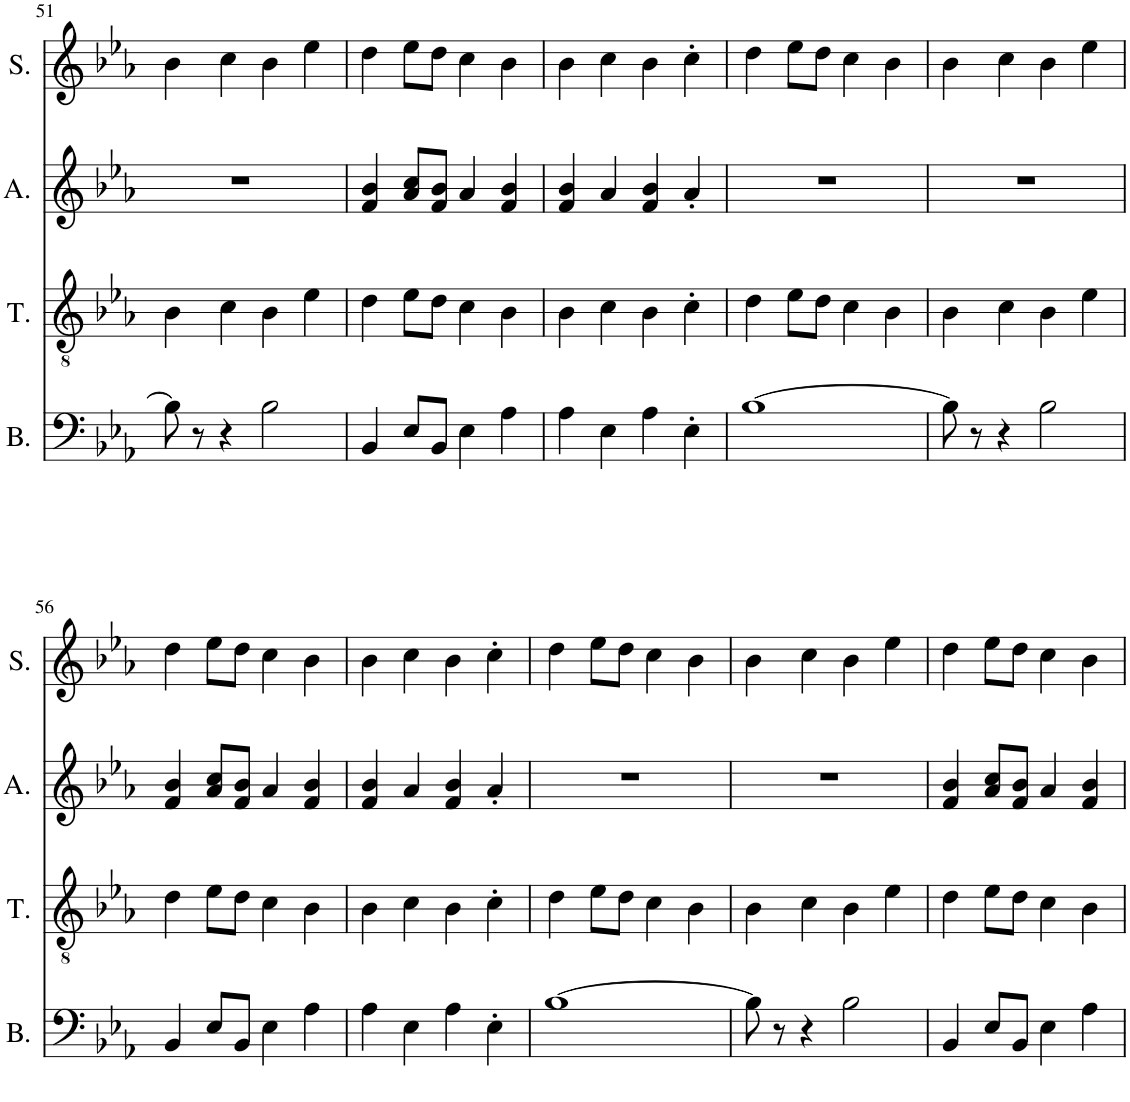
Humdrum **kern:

**kern	**kern	**kern	**kern
*part4	*part3	*part2	*part1
*staff4	*staff3	*staff2	*staff1
*I"Bass	*I"Tenor	*I"Alto	*I"Soprano
*I'B.	*I'T.	*I'A.	*I'S.
!!LO:PB:g=z
*clefF4	*clefGv2	*clefG2	*clefG2
*k[b-e-a-]	*k[b-e-a-]	*k[b-e-a-]	*k[b-e-a-]
*M4/4	*M4/4	*M4/4	*M4/4
=51	=51	=51	=51
8B-\]	4B-\	1r	4b-\
8r	.	.	.
4r	4c\	.	4cc\
2B-\	4B-\	.	4b-\
.	4e-\	.	4ee-\
=52	=52	=52	=52
4BB-/	4d\	4f/ 4b-/	4dd\
8E-/L	8e-\L	8a-/ 8cc/L	8ee-\L
8BB-/J	8d\J	8f/ 8b-/J	8dd\J
4E-\	4c\	4a-/	4cc\
4A-\	4B-\	4f/ 4b-/	4b-\
=53	=53	=53	=53
4A-\	4B-\	4f/ 4b-/	4b-\
4E-\	4c\	4a-/	4cc\
4A-\	4B-\	4f/ 4b-/	4b-\
4E-'\	4c'\	4a-'/	4cc'\
=54	=54	=54	=54
[1B-	4d\	1r	4dd\
.	8e-\L	.	8ee-\L
.	8d\J	.	8dd\J
.	4c\	.	4cc\
.	4B-\	.	4b-\
=55	=55	=55	=55
8B-\]	4B-\	1r	4b-\
8r	.	.	.
4r	4c\	.	4cc\
2B-\	4B-\	.	4b-\
.	4e-\	.	4ee-\
!!LO:LB:g=z
=56	=56	=56	=56
4BB-/	4d\	4f/ 4b-/	4dd\
8E-/L	8e-\L	8a-/ 8cc/L	8ee-\L
8BB-/J	8d\J	8f/ 8b-/J	8dd\J
4E-\	4c\	4a-/	4cc\
4A-\	4B-\	4f/ 4b-/	4b-\
=57	=57	=57	=57
4A-\	4B-\	4f/ 4b-/	4b-\
4E-\	4c\	4a-/	4cc\
4A-\	4B-\	4f/ 4b-/	4b-\
4E-'\	4c'\	4a-'/	4cc'\
=58	=58	=58	=58
[1B-	4d\	1r	4dd\
.	8e-\L	.	8ee-\L
.	8d\J	.	8dd\J
.	4c\	.	4cc\
.	4B-\	.	4b-\
=59	=59	=59	=59
8B-\]	4B-\	1r	4b-\
8r	.	.	.
4r	4c\	.	4cc\
2B-\	4B-\	.	4b-\
.	4e-\	.	4ee-\
=60	=60	=60	=60
4BB-/	4d\	4f/ 4b-/	4dd\
8E-/L	8e-\L	8a-/ 8cc/L	8ee-\L
8BB-/J	8d\J	8f/ 8b-/J	8dd\J
4E-\	4c\	4a-/	4cc\
4A-\	4B-\	4f/ 4b-/	4b-\
=	=	=	=
*-	*-	*-	*-
